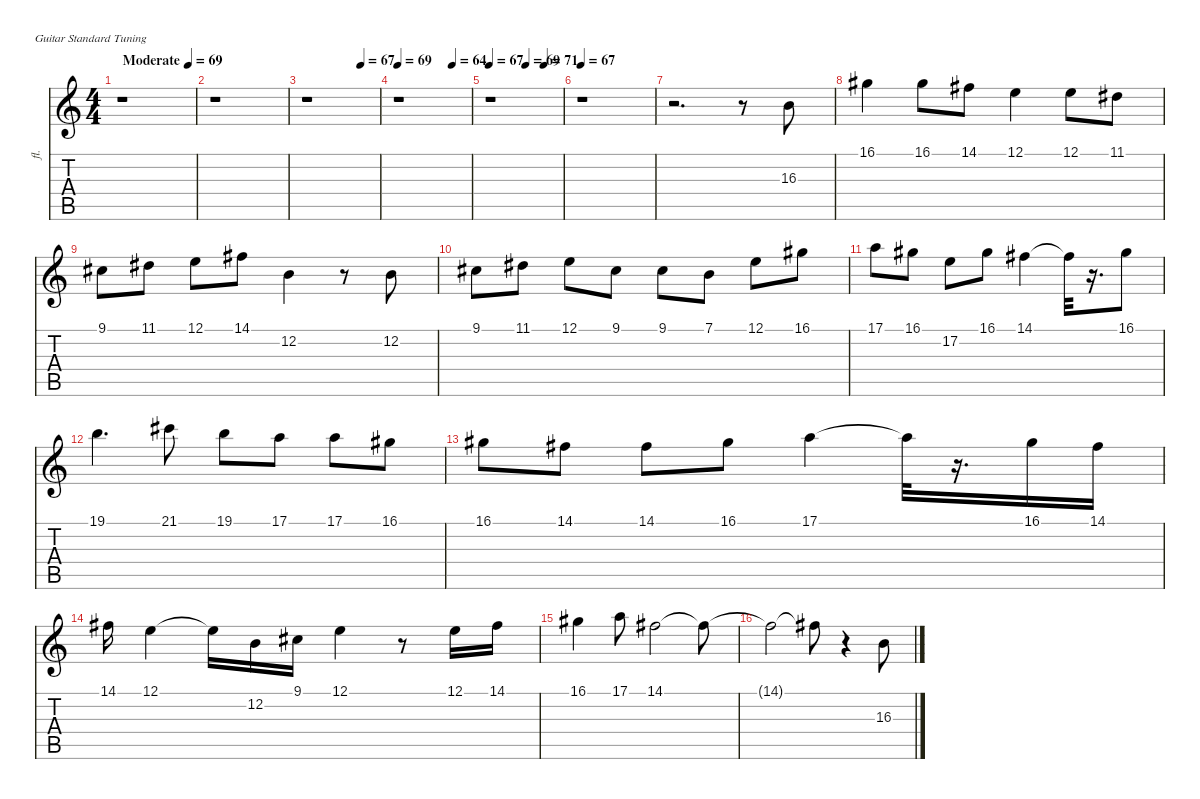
\defaultSystemsLayout 4
\hideDynamics
\bracketExtendMode nobrackets
\otherSystemsTrackNameOrientation horizontal
\track ("Track 2" "fl.") {instrument flute}
\staff {score tabs}
\tuning (E4 B3 G3 D3 A2 E2)
\ts (4 4)
\beaming (8 2 2 2 2)
\tempo (69 "Moderate")
\clef g2
\ks c
r.1{dy f instrument flute beam Down} |
r.1{beam Down} |
\tempo (67 0.75)
r.1{beam Down} |
\tempo 69
\tempo (64 0.75)
r.1{beam Down} |
\tempo 67
\tempo (69 0.5)
\tempo (71 0.75)
r.1{beam Down} |
\tempo 67
r.1{beam Down} |
r.2{d beam Down} r.8{beam Down} 16.3.8{beam Down} |
16.1{acc #}.4{beam Down} 16.1{acc #}.8{beam Down} 14.1{acc #}.8{dy mf beam Down} 12.1.4{beam Down} 12.1.8{dy f beam Down} 11.1{acc #}.8{beam Down} |
9.1{acc #}.8{beam Down} 11.1{acc #}.8{beam Down} 12.1.8{beam Down} 14.1{acc #}.8{beam Down} 12.2.4{beam Down} r.8{beam Down} 12.2.8{beam Down} |
9.1{acc #}.8{beam Down} 11.1{acc #}.8{beam Down} 12.1.8{beam Down} 9.1{acc #}.8{beam Down} 9.1{acc #}.8{beam Down} 7.1.8{beam Down} 12.1.8{beam Down} 16.1{acc #}.8{beam Down} |
17.1.8{beam Down} 16.1{acc #}.8{beam Down} 17.2.8{beam Down} 16.1{acc #}.8{beam Down} 14.1{acc #}.4{beam Down} 14.1{t acc #}.32{beam Down} r.16{d beam Down} 16.1{acc #}.8{beam Down} |
19.1.4{d beam Down} 21.1{acc #}.8{beam Down} 19.1.8{beam Down} 17.1.8{beam Down} 17.1.8{beam Down} 16.1{acc #}.8{dy mf beam Down} |
16.1{acc #}.8{beam Down} 14.1{acc #}.8{beam Down} 14.1{acc #}.8{beam Down} 16.1{acc #}.8{beam Down} 17.1.4{beam Down} 17.1{t}.32{dy f beam Down} r.16{d beam Down} 16.1{acc #}.16{beam Down} 14.1{acc #}.16{beam Down} |
14.1{acc #}.16{dy mf beam Down} 12.1.4{beam Down} 12.1{t}.16{dy f beam Down} 12.2.16{beam Down} 9.1{acc #}.16{dy mf beam Down} 12.1.4{beam Down} r.8{beam Down} 12.1.16{beam Down} 14.1{acc #}.16{dy f beam Down} |
16.1{acc #}.4{beam Down} 17.1.8{beam Down} 14.1{acc #}.2{dy mf beam Down} 14.1{t acc #}.8{dy f beam Down} |
14.1{t acc #}.2{beam Down} 14.1{t acc #}.8{beam Down} r.4{beam Down} 16.3.8{beam Down}
